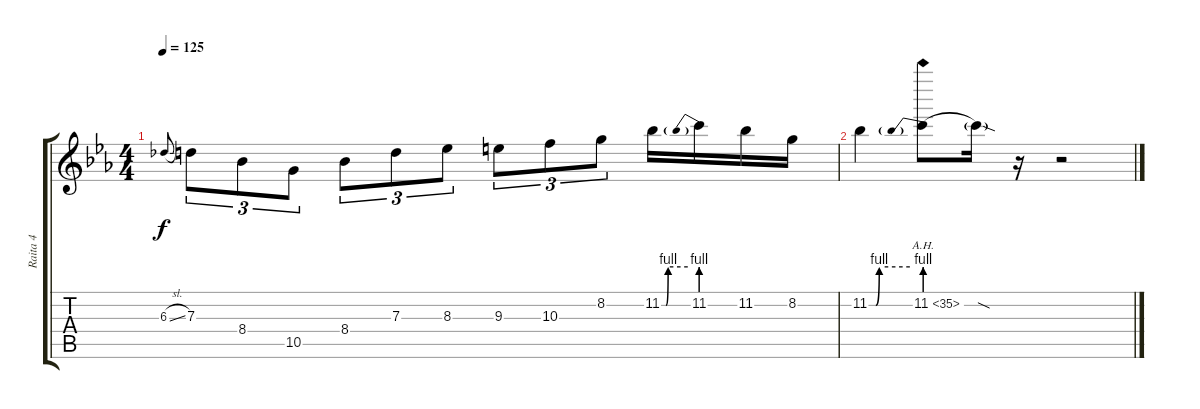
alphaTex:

\track ("Raita 4" "Raita 4") {instrument overdrivenguitar}
\staff {score tabs}
\tuning (E4 B3 G3 D3 A2 E2) {hide}
\ts (4 4)
\tempo 125
\clef g2
\ks cminor
6.3{sl}.8{gr onbeat dy f} 7.3.8{tu (3 2)} 8.4.8{tu (3 2)} 10.5.8{tu (3 2)} 8.4.8{tu (3 2)} 7.3.8{tu (3 2)} 8.3.8{tu (3 2)} 9.3.8{tu (3 2)} 10.3.8{tu (3 2)} 8.2.8{tu (3 2)} 11.2{be (custom 0 0 10 0 15 4 60 4)}.16 11.2{be (prebend 0 4 60 4)}.16 11.2.16 8.2.16 |
11.2{be (custom 0 0 10 0 15 4 60 4)}.4 11.2{be (prebend 0 4 60 4) ah 24}.8 11.2{sod t}.16 r.16 r.2{volume 0}
